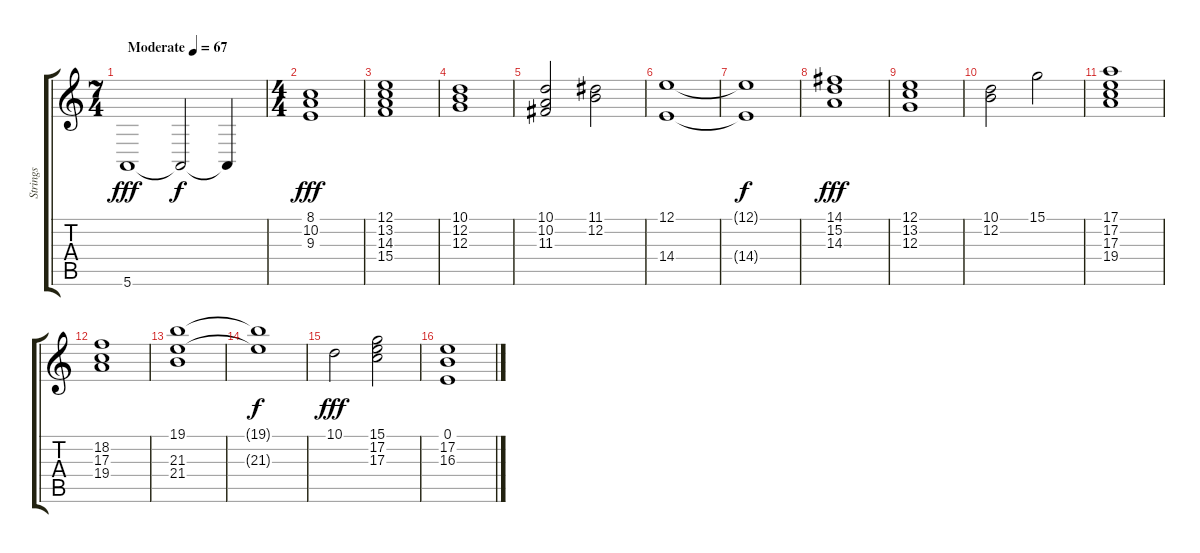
\track ("Strings " "Strings ") {instrument stringensemble1}
\staff {score tabs}
\tuning (E4 B3 G3 D3 A2 E2) {hide}
\ts (7 4)
\tempo (67 "Moderate")
\clef g2
\ks c
5.6.1{dy fff instrument stringensemble1} 5.6{t}.2{dy f} 5.6{t}.4 |
\ts (4 4)
(8.1 10.2 9.3).1{dy fff} |
(12.1 13.2 14.3 15.4).1 |
(10.1 12.2 12.3).1 |
(10.1 10.2 11.3).2 (11.1 12.2).2 |
(12.1 14.4).1 |
(12.1{t} 14.4{t}).1{dy f} |
(14.1 15.2 14.3).1{dy fff} |
(12.1 13.2 12.3).1 |
(10.1 12.2).2 15.1.2 |
(17.1 17.2 17.3 19.4).1 |
(18.2 17.3 19.4).1 |
(19.1 21.3 21.4).1 |
(19.1{t} 21.3{t}).1{dy f} |
10.1.2{dy fff} (15.1 17.2 17.3).2 |
(0.1 17.2 16.3).1
